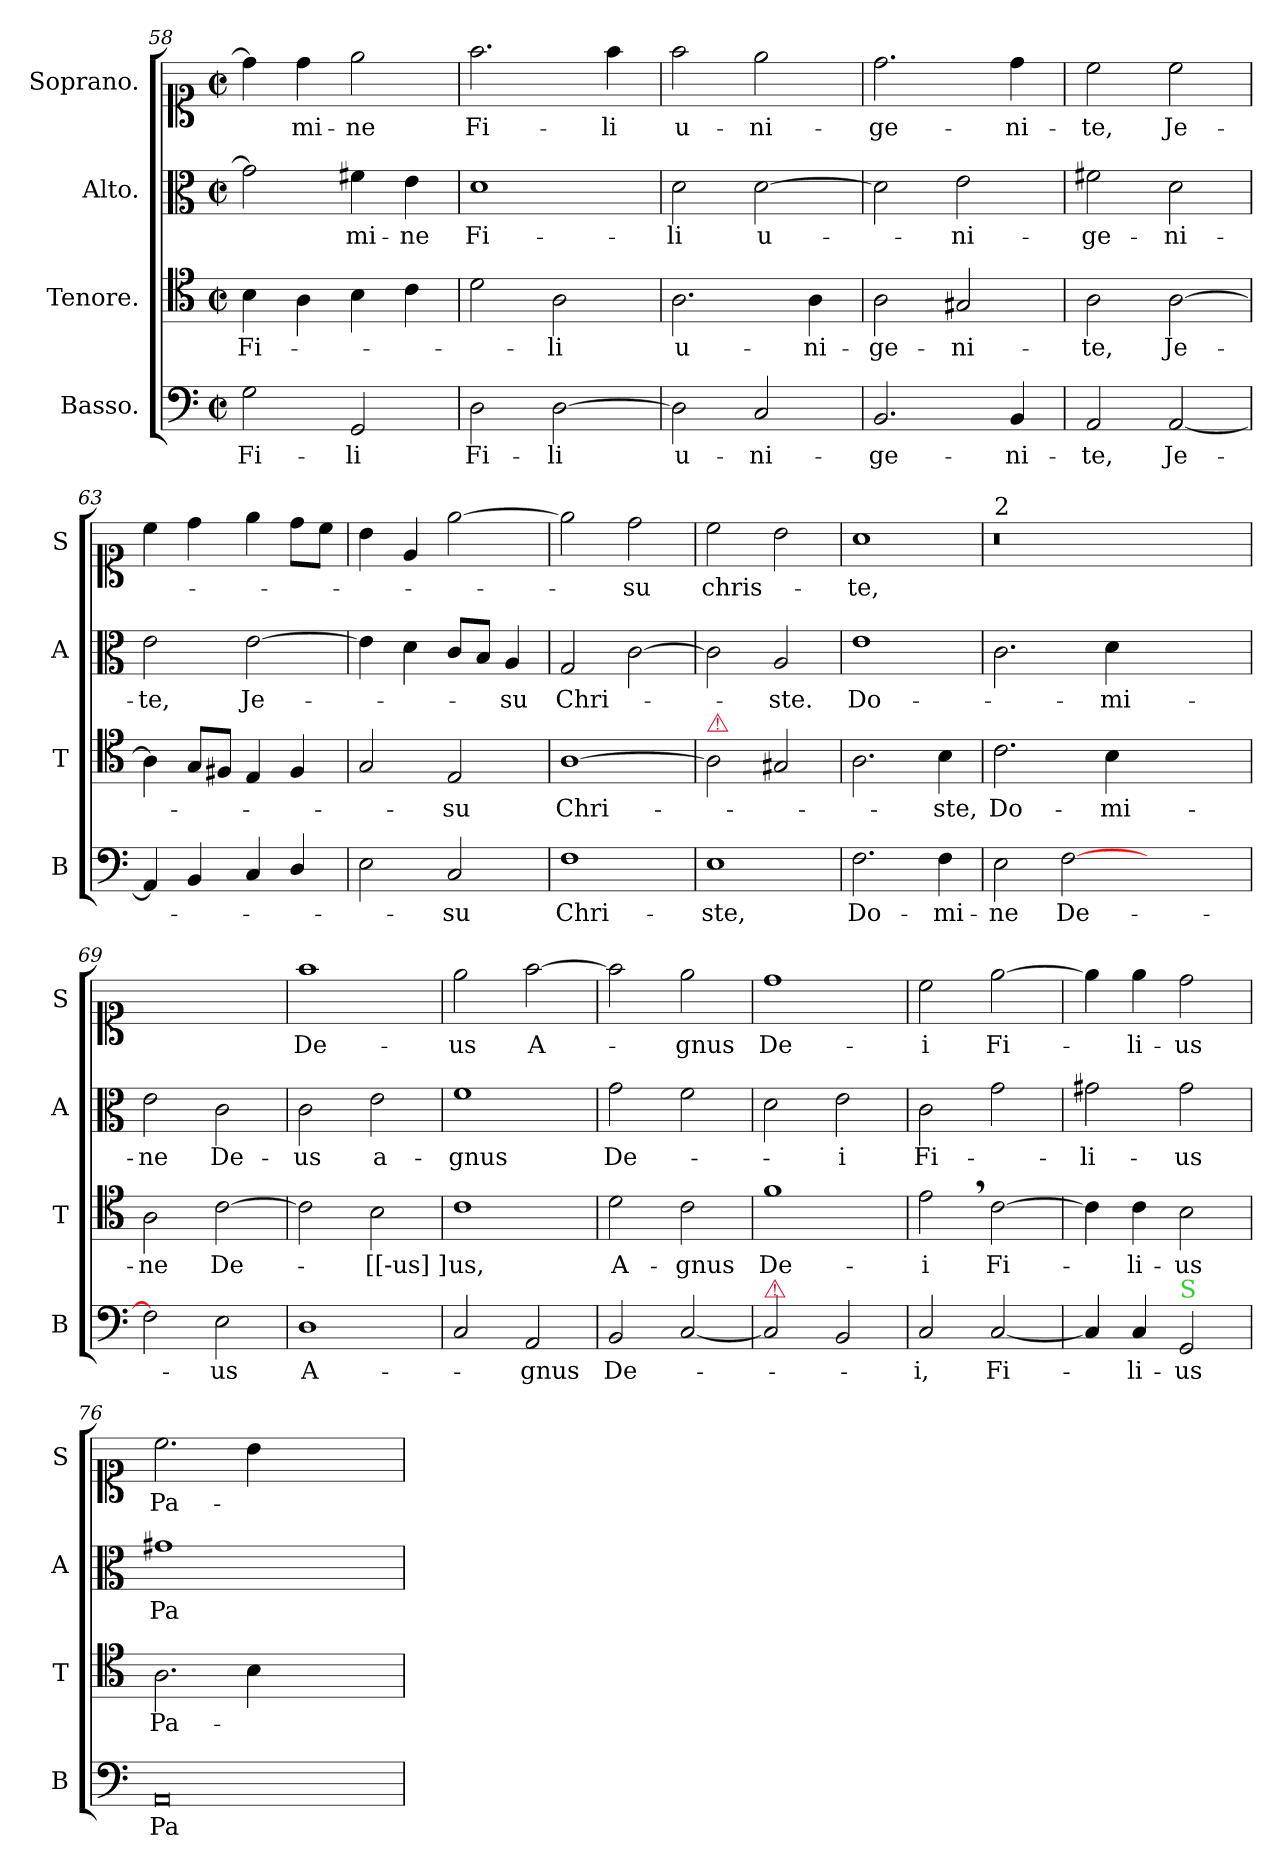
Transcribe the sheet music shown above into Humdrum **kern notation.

**kern	**text	**kern	**text	**kern	**text	**kern	**text
*part4	*part4	*part3	*part3	*part2	*part2	*part1	*part1
*staff4	*staff4	*staff3	*staff3	*staff2	*staff2	*staff1	*staff1
*I"Basso.	*	*I"Tenore.	*	*I"Alto.	*	*I"Soprano.	*
*I'B	*	*I'T	*	*I'A	*	*I'S	*
*clefF4	*	*clefC4	*	*clefC3	*	*clefC1	*
*k[]	*	*k[]	*	*k[]	*	*k[]	*
*M2/2	*	*M2/2	*	*M2/2	*	*M2/2	*
*met(c|)	*	*met(c|)	*	*met(c|)	*	*met(c|)	*
=58	=58	=58	=58	=58	=58	=58	=58
2G\	Fi-	4B\	Fi-	2g\]	.	4dd!\]	.
.	.	4A\	.	.	.	4dd\	-mi-
2GG/	-li	4B\	.	4f#X\	-mi-	2ee\	-ne
.	.	4c\	.	4e\	-ne	.	.
=59	=59	=59	=59	=59	=59	=59	=59
2D\	Fi-	2d\	.	1d	Fi-	2.ff\	Fi-
[2D\	-li	2A\	-li	.	.	.	.
.	.	.	.	.	.	4ff\	-li
=60	=60	=60	=60	=60	=60	=60	=60
2D\]	u-	2.A\	u-	2d\	-li	2ff\	u-
2C/	-ni-	.	.	[2d\	u-	2ee\	-ni-
.	.	4A\	-ni-	.	.	.	.
=61	=61	=61	=61	=61	=61	=61	=61
2.BB/	-ge-	2A\	-ge-	2d\]	.	2.dd\	-ge-
.	.	2G#X/	-ni-	2e\	-ni-	.	.
4BB/	-ni-	.	.	.	.	4dd\	-ni-
=62	=62	=62	=62	=62	=62	=62	=62
2AA/	-te,	2A\	-te,	2f#X\	-ge-	2cc\	-te,
[2AA/	Je-	[2A\	Je-	2d\	-ni-	2cc\	Je-
=63	=63	=63	=63	=63	=63	=63	=63
4AA!/]	.	4A!\]	.	2e\	-te,	4cc\	.
4BB/	.	8G/L	.	.	.	4dd\	.
.	.	8F#X/J	.	.	.	.	.
4C/	.	4E/	.	[2e\	Je-	4ee\	.
4D/	.	4F#/	.	.	.	8dd\L	.
.	.	.	.	.	.	8cc\J	.
=64	=64	=64	=64	=64	=64	=64	=64
2E\	.	2G/	.	4e!\]	.	4b\	.
.	.	.	.	4d\	.	4e/	.
2C/	-su	2E/	-su	8c/L	.	[2ee\	.
.	.	.	.	8B/J	.	.	.
.	.	.	.	4A/	-su	.	.
=65	=65	=65	=65	=65	=65	=65	=65
1F	Chri-	[1A	Chri-	2G/	Chri-	2ee\]	.
.	.	.	.	[2c\	.	2dd\	-su
=66	=66	=66	=66	=66	=66	=66	=66
!	!	!LO:TX:a:color=crimson:t=⚠	!	!	!	!	!
1E	-ste,	2A\]	.	2c\]	.	2cc\	chris-
.	.	2G#X/	.	2A/	-ste.	2b\	.
=67	=67	=67	=67	=67	=67	=67	=67
2.F\	Do-	2.A\	.	1e	Do-	1a	-te,
4F\	-mi-	4B\	-ste,	.	.	.	.
=68	=68	=68	=68	=68	=68	=68	=68
!	!	!	!	!	!	!LO:TX:a:t=2	!
2E\	-ne	2.c\	Do-	2.c\	.	0r	.
[2F\	De-	.	.	.	.	.	.
.	.	4B\	-mi-	4d\	-mi-	.	.
1ryy	.	1ryy	.	1ryy	.	.	.
=69	=69	=69	=69	=69	=69	=69	=69
2F\]	.	2A\	-ne	2e\	-ne	1ryy	.
2E\	-us	[2c\	De-	2c\	De-	.	.
=70	=70	=70	=70	=70	=70	=70	=70
1D	A-	2c\]	.	2c\	-us	1ff	De-
.	.	2B\	[[-us]]	2e\	a-	.	.
=71	=71	=71	=71	=71	=71	=71	=71
2C/	.	1c	-us,	1f	-gnus	2ee\	-us
2AA/	-gnus	.	.	.	.	[2ff\	A-
=72	=72	=72	=72	=72	=72	=72	=72
2BB/	De-	2d\	A-	2g\	De-	2ff\]	.
[2C/	.	2c\	-gnus	2f\	.	2ee\	-gnus
=73	=73	=73	=73	=73	=73	=73	=73
!LO:TX:a:color=crimson:t=⚠	!	!	!	!	!	!	!
2C/]	.	1f	De-	2d\	.	1dd	De-
2BB/	.	.	.	2e\	-i	.	.
=74	=74	=74	=74	=74	=74	=74	=74
2C/	-i,	2e,\	-i	2c\	Fi-	2cc\	-i
[2C/	Fi-	[2c\	Fi-	2g\	.	[2ee\	Fi-
=75	=75	=75	=75	=75	=75	=75	=75
4C!/]	.	4c!\]	.	2g#X\	-li-	4ee!\]	.
4C/	-li-	4c\	-li-	.	.	4ee\	-li-
!LO:TX:a:color=limegreen:t=S	!	!	!	!	!	!	!
2GG/	-us	2B\	-us	2g#\	-us	2dd\	-us
=76	=76	=76	=76	=76	=76	=76	=76
0AA	Pa-	2.A\	Pa-	1g#X	Pa-	2.cc\	Pa-
.	.	4B\	.	.	.	4b\	.
.	.	1ryy	.	1ryy	.	1ryy	.
=	=	=	=	=	=	=	=
*-	*-	*-	*-	*-	*-	*-	*-
